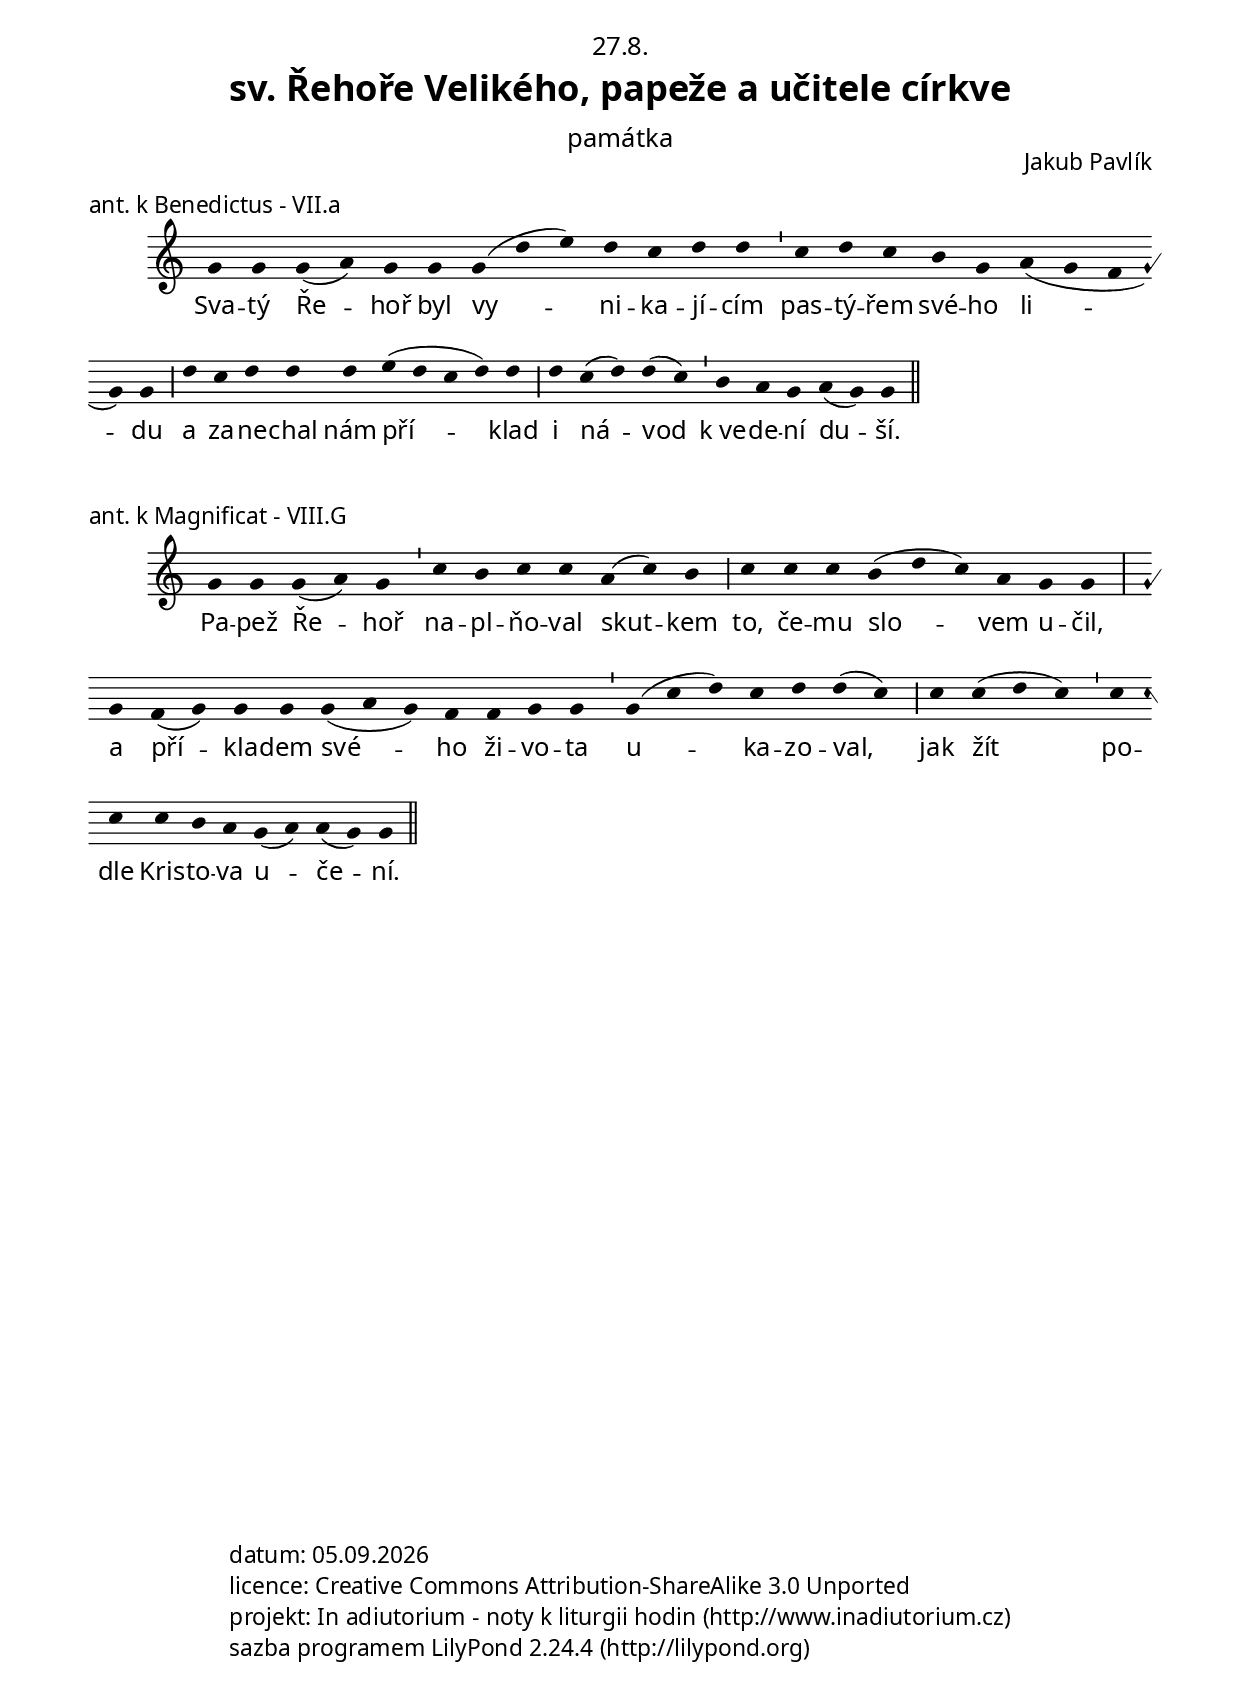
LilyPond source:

\version "2.17.0"

\include "../spolecne.ly"

\header {
  title = \markup\titleSvatek
            "sv. Řehoře Velikého, papeže a učitele církve"
            "památka"
            27.8.
  composer = "Jakub Pavlík"
}

\score {
  \relative c'' {
    \choralniRezim
    g4 g g( a) g g g( d' e) d c d d \barMin
    c d c b g a( g f g) g \barMaior
    d' c d d d e( d c d) d \barMaior
    d c( d) d( c) \barMin b a g a( g) g \barFinalis
  }
  \addlyrics {
    Sva -- tý Ře -- hoř
    byl vy -- ni -- ka -- jí -- cím
    pas -- tý -- řem své -- ho li -- du
    a za -- ne -- chal nám pří -- klad
    i ná -- vod k_ve -- de -- ní du -- ší.
  }
  \header {
    quid = "ant. k Benedictus"
    modus = "VII"
    differentia = "a"
    psalmus = ""
    id = "rch-aben"
    piece = \markup {\sestavTitulekBezZalmu}
  }
}

\score {
  \relative c'' {
    \choralniRezim
    g4 g g( a) g \barMin
    c b c c a( c) b \barMaior
    c c c b( d c) a g g \barMax
    g f( g) g g g( a g) f f g g \barMin
    g( c d) c d d( c) \barMaior
    c c( d c) \barMin c c c b a g( a) a( g) g \barFinalis
  }
  \addlyrics {
    Pa -- pež Ře -- hoř
    na -- pl -- ňo -- val skut -- kem to,
    če -- mu slo -- vem u -- čil,
    a pří -- kla -- dem své -- ho ži -- vo -- ta
    u -- ka -- zo -- val,
    jak žít po -- dle Kris -- to -- va u -- če -- ní.
  }
  \header {
    quid = "ant. k Magnificat"
    modus = "VIII"
    differentia = "G"
    psalmus = ""
    id = "ne-amag"
    piece = \markup {\sestavTitulekBezZalmu}
  }
}